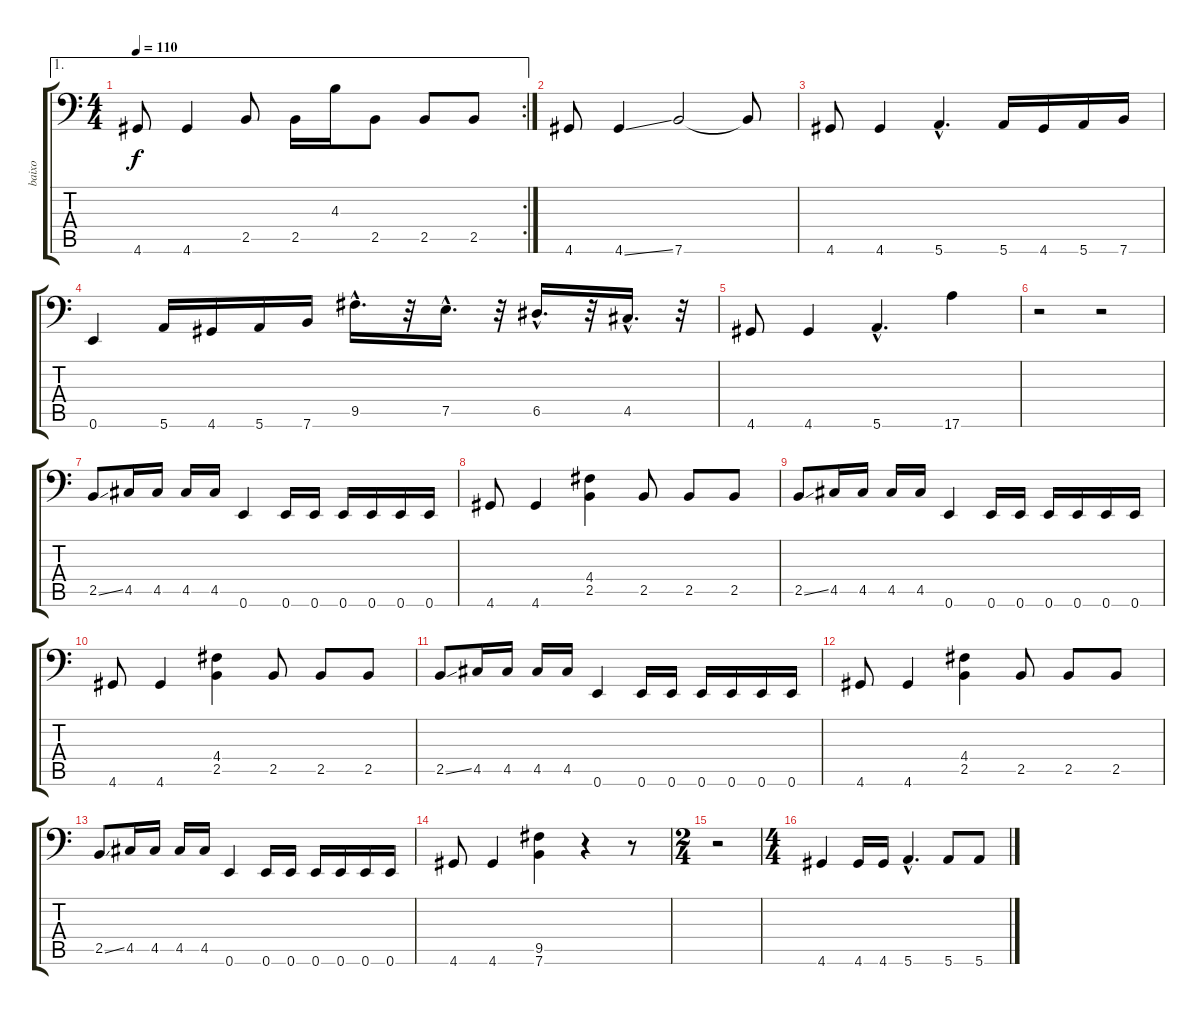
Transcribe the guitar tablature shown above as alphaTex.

\track ("baixo" "baixo") {instrument electricbassfinger}
\staff {score tabs}
\tuning (E3 B2 G2 D2 A1 E1) {hide}
\ae 1
\rc 2
\ts (4 4)
\tempo 110
\clef f4
\ks c
4.6.8{dy f} 4.6.4 2.5.8 2.5.16 4.3.16 2.5.8 2.5.8 2.5.8 |
4.6.8 4.6{ss}.4 7.6.2 7.6{t}.8 |
4.6.8 4.6.4 5.6{hac}.4{d} 5.6.16 4.6.16 5.6.16 7.6.16 |
0.6.4 5.6.16 4.6.16 5.6.16 7.6.16 9.5{hac}.16{d} r.32 7.5{hac}.16{d} r.32 6.5{hac}.16{d} r.32 4.5{hac}.16{d} r.32 |
4.6.8 4.6.4 5.6{hac}.4{d} 17.6.4 |
r.2 r.2 |
2.5{ss}.8 4.5.16 4.5.16 4.5.16 4.5.16 0.6.4 0.6.16 0.6.16 0.6.16 0.6.16 0.6.16 0.6.16 |
4.6.8 4.6.4 (4.4 2.5).4 2.5.8 2.5.8 2.5.8 |
2.5{ss}.8 4.5.16 4.5.16 4.5.16 4.5.16 0.6.4 0.6.16 0.6.16 0.6.16 0.6.16 0.6.16 0.6.16 |
4.6.8 4.6.4 (4.4 2.5).4 2.5.8 2.5.8 2.5.8 |
2.5{ss}.8 4.5.16 4.5.16 4.5.16 4.5.16 0.6.4 0.6.16 0.6.16 0.6.16 0.6.16 0.6.16 0.6.16 |
4.6.8 4.6.4 (4.4 2.5).4 2.5.8 2.5.8 2.5.8 |
2.5{ss}.8 4.5.16 4.5.16 4.5.16 4.5.16 0.6.4 0.6.16 0.6.16 0.6.16 0.6.16 0.6.16 0.6.16 |
4.6.8 4.6.4 (9.5 7.6).4 r.4 r.8 |
\ts (2 4)
r.2 |
\ts (4 4)
4.6.4 4.6.16 4.6.16 5.6{hac}.4{d} 5.6.8 5.6.8
